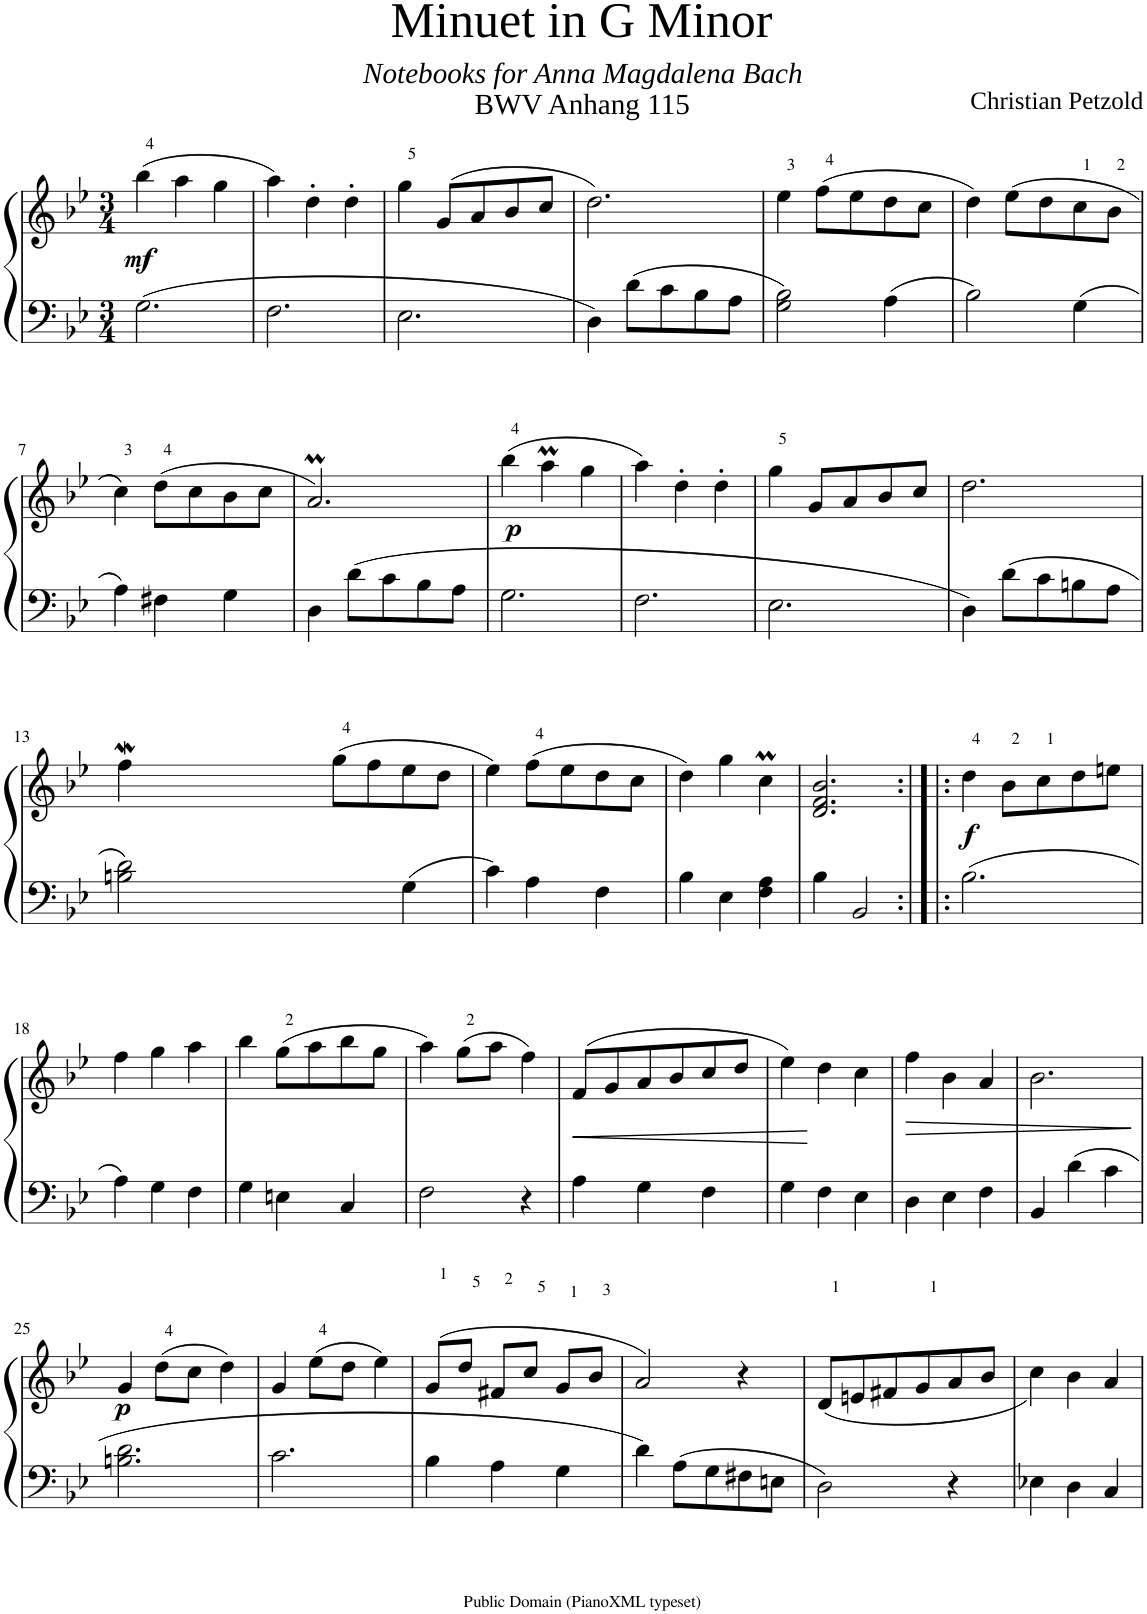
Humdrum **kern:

**kern	**kern	**dynam
*part1	*part1	*part1
*staff2	*staff1	*staff1/2
*I"Piano	*	*
*I'Pno	*	*
*clefF4	*clefG2	*
*k[b-e-]	*k[b-e-]	*
*M3/4	*M3/4	*
=1	=1	=1
!	!	!LO:DY:b
2.G\	(4bb-\	mf
.	4aa\	.
.	4gg\	.
=2	=2	=2
2.F\	4aa\)	.
.	4dd'\	.
.	4dd'\	.
=3	=3	=3
2.E-\	4gg\	.
.	(8g/L	.
.	8a/	.
.	8b-/	.
.	8cc/J	.
=4	=4	=4
4D\	2.dd\)	.
8d\L	.	.
8c\	.	.
8B-\	.	.
8A\J	.	.
=5	=5	=5
2G\ 2B-\	4ee-\	.
.	(8ff\L	.
.	8ee-\	.
4A\	8dd\	.
.	8cc\J	.
=6	=6	=6
2B-\	4dd\)	.
.	(8ee-\L	.
.	8dd\	.
4G\	8cc\	.
.	8b-\J	.
!!LO:LB:g=z
=7	=7	=7
4A\	4cc\)	.
4F#X\	(8dd\L	.
.	8cc\	.
4G\	8b-\	.
.	8cc\J	.
=8	=8	=8
4D\	2.am/)	.
8d\L	.	.
8c\	.	.
8B-\	.	.
8A\J	.	.
=9	=9	=9
!	!	!LO:DY:b
2.G\	(4bb-\	p
.	4aam\	.
.	4gg\	.
=10	=10	=10
2.F\	4aa\)	.
.	4dd'\	.
.	4dd'\	.
=11	=11	=11
2.E-\	4gg\	.
.	8g/L	.
.	8a/	.
.	8b-/	.
.	8cc/J	.
=12	=12	=12
4D\	2.dd\	.
8d\L	.	.
8c\	.	.
8Bn\	.	.
8A\J	.	.
!!LO:LB:g=z
=13	=13	=13
*	*^	*
2Bn\ 2d\	4ffW\	32ff!	.
.	.	2ryy	.
.	(8gg\L	.	.
.	8ff\	.	.
4G\	8ee-\	.	.
.	.	8..ryy	.
.	8dd\J	.	.
*	*v	*v	*
=14	=14	=14
4c\	4ee-\)	.
4A\	(8ff\L	.
.	8ee-\	.
4F\	8dd\	.
.	8cc\J	.
=15	=15	=15
4B-\	4dd\)	.
4E-\	4gg\	.
4F\ 4A\	4ccM\	.
=16	=16	=16
4B-\	2.d/ 2.f/ 2.b-/	.
2BB-/	.	.
=17:|!|:	=17:|!|:	=17:|!|:
!	!	!LO:DY:b
2.B-\	4dd\	f
.	8b-\L	.
.	8cc\	.
.	8dd\	.
.	8een\J	.
!!LO:LB:g=z
=18	=18	=18
4A\	4ff\	.
4G\	4gg\	.
4F\	4aa\	.
=19	=19	=19
4G\	4bb-\	.
4En\	(8gg\L	.
.	8aa\	.
4C/	8bb-\	.
.	8gg\J	.
=20	=20	=20
2F\	4aa\)	.
.	(8gg\L	.
.	8aa\J	.
4r	4ff\)	.
=21	=21	=21
!	!	!LO:HP:b
4A\	(8f/L	<
.	8g/	.
4G\	8a/	.
.	8b-/	.
4F\	8cc/	.
.	8dd/J	.
=22	=22	=22
4G\	4ee-\)	.
4F\	4dd\	[
4E-\	4cc\	.
=23	=23	=23
!	!	!LO:HP:b
4D\	4ff\	>
4E-\	4b-\	.
4F\	4a/	.
=24	=24	=24
4BB-/	2.b-\	.
4d\	.	.
4c\	.	.
.	.	]
!!LO:LB:g=z
=25	=25	=25
!	!	!LO:DY:b
2.Bn\ 2.d\	4g/	p
.	(8dd\L	.
.	8cc\J	.
.	4dd\)	.
=26	=26	=26
2.c\	4g/	.
.	(8ee-\L	.
.	8dd\J	.
.	4ee-\)	.
=27	=27	=27
4B-\	(>8g/L	.
.	8dd/J	.
4A\	8f#X/L	.
.	8cc/J	.
4G\	8g/L	.
.	8b-/J	.
=28	=28	=28
4d\	2a/)	.
8A\L	.	.
8G\	.	.
8F#X\	4r	.
8En\J	.	.
=29	=29	=29
2D\	(<8d/L	.
.	8en/	.
.	8f#X/	.
.	8g/	.
4r	8a/	.
.	8b-/J	.
=30	=30	=30
4E-X\	4cc\)	.
4D\	4b-\	.
4C/	4a/	.
=	=	=
*-	*-	*-
